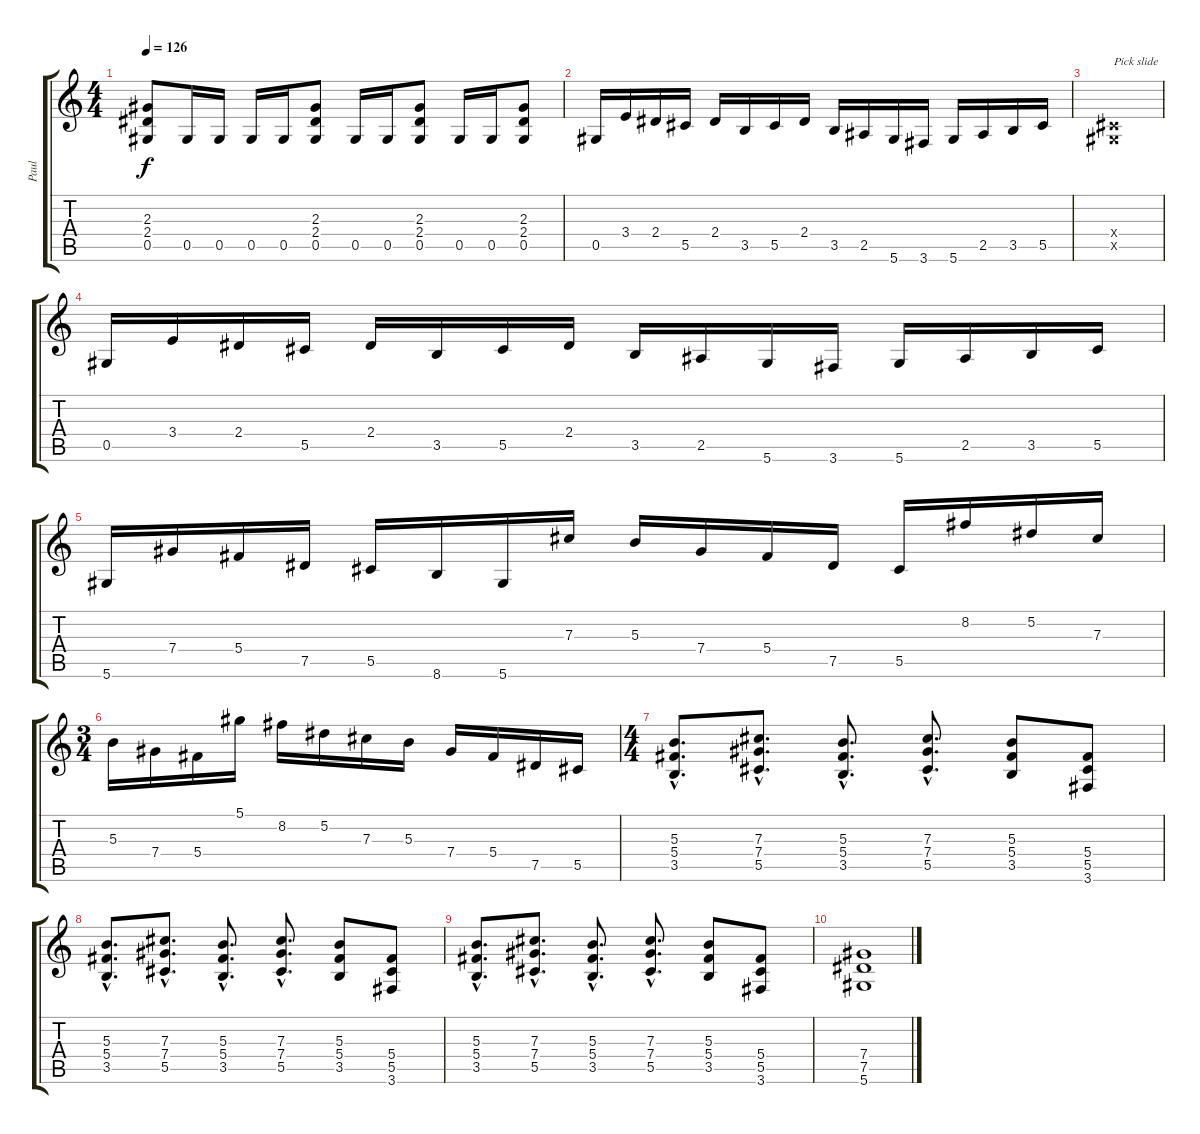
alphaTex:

\track ("Paul" "Paul") {instrument distortionguitar}
\staff {score tabs}
\tuning (Eb4 Bb3 Gb3 Db3 Ab2 Eb2) {hide}
\ts (4 4)
\tempo 126
\clef g2
\ks c
(2.3 2.4 0.5).8{dy f} 0.5.16 0.5.16 0.5.16 0.5.16 (2.3 2.4 0.5).8 0.5.16 0.5.16 (2.3 2.4 0.5).8 0.5.16 0.5.16 (2.3 2.4 0.5).8 |
0.5.16 3.4.16 2.4.16 5.5.16 2.4.16 3.5.16 5.5.16 2.4.16 3.5.16 2.5.16 5.6.16 3.6.16 5.6.16 2.5.16 3.5.16 5.5.16 |
(0.4{x} 0.5{x}).1{txt "Pick slide"} |
0.5.16 3.4.16 2.4.16 5.5.16 2.4.16 3.5.16 5.5.16 2.4.16 3.5.16 2.5.16 5.6.16 3.6.16 5.6.16 2.5.16 3.5.16 5.5.16 |
5.6.16 7.4.16 5.4.16 7.5.16 5.5.16 8.6.16 5.6.16 7.3.16 5.3.16 7.4.16 5.4.16 7.5.16 5.5.16 8.2.16 5.2.16 7.3.16 |
\ts (3 4)
5.3.16 7.4.16 5.4.16 5.1.16 8.2.16 5.2.16 7.3.16 5.3.16 7.4.16 5.4.16 7.5.16 5.5.16 |
\ts (4 4)
(5.3{hac} 5.4{hac} 3.5{hac}).8{d} (7.3{hac} 7.4{hac} 5.5{hac}).8{d} (5.3{hac} 5.4{hac} 3.5{hac}).8{d} (7.3{hac} 7.4{hac} 5.5{hac}).8{d} (5.3 5.4 3.5).8 (5.4 5.5 3.6).8 |
(5.3{hac} 5.4{hac} 3.5{hac}).8{d} (7.3{hac} 7.4{hac} 5.5{hac}).8{d} (5.3{hac} 5.4{hac} 3.5{hac}).8{d} (7.3{hac} 7.4{hac} 5.5{hac}).8{d} (5.3 5.4 3.5).8 (5.4 5.5 3.6).8 |
(5.3{hac} 5.4{hac} 3.5{hac}).8{d} (7.3{hac} 7.4{hac} 5.5{hac}).8{d} (5.3{hac} 5.4{hac} 3.5{hac}).8{d} (7.3{hac} 7.4{hac} 5.5{hac}).8{d} (5.3 5.4 3.5).8 (5.4 5.5 3.6).8 |
(7.4 7.5 5.6).1
